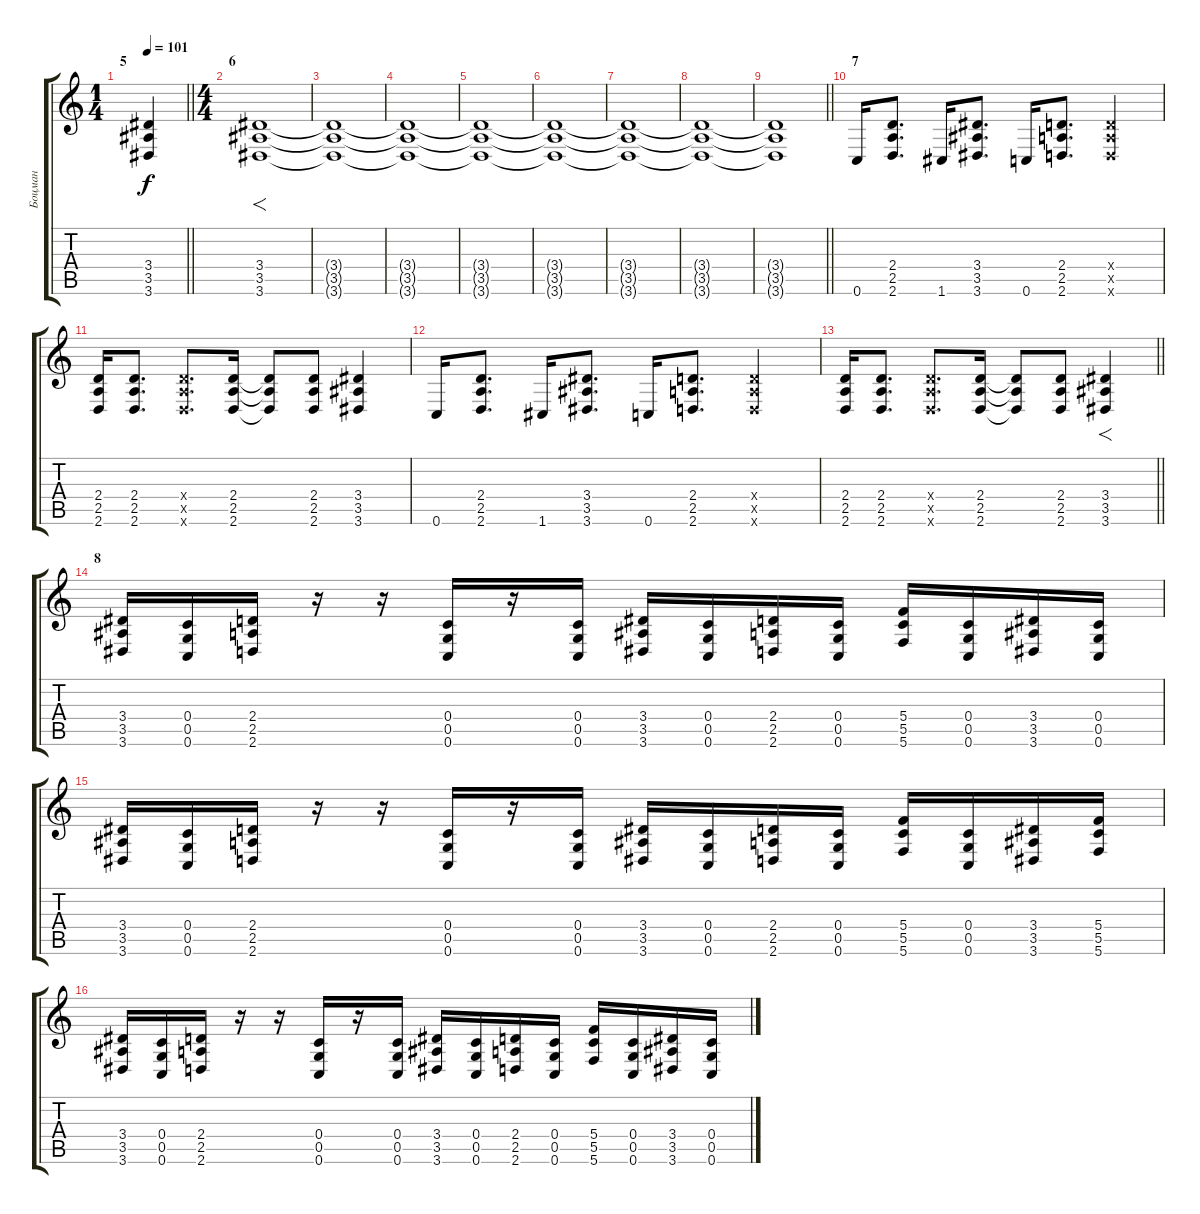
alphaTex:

\track ("Боцман" "Боцман") {instrument distortionguitar}
\staff {score tabs}
\tuning (D4 A3 F3 C3 G2 C2) {hide}
\ts (1 4)
\section ("" "5")
\tempo 101
\clef g2
\barLineRight lightlight
\ks c
(3.4{t} 3.5{t} 3.6{t}).4{dy f} |
\ts (4 4)
\section ("" "6")
(3.4 3.5 3.6).1{f} |
(3.4{t} 3.5{t} 3.6{t}).1 |
(3.4{t} 3.5{t} 3.6{t}).1 |
(3.4{t} 3.5{t} 3.6{t}).1 |
(3.4{t} 3.5{t} 3.6{t}).1 |
(3.4{t} 3.5{t} 3.6{t}).1 |
(3.4{t} 3.5{t} 3.6{t}).1 |
\barLineRight lightlight
(3.4{t} 3.5{t} 3.6{t}).1 |
\section ("" "7")
0.6.16 (2.4 2.5 2.6).8{d} 1.6.16 (3.4 3.5 3.6).8{d} 0.6.16 (2.4 2.5 2.6).8{d} (2.4{x} 2.5{x} 2.6{x}).4 |
(2.4 2.5 2.6).16 (2.4 2.5 2.6).8{d} (2.4{x} 2.5{x} 2.6{x}).8{d} (2.4 2.5 2.6).16 (2.4{t} 2.5{t} 2.6{t}).8 (2.4 2.5 2.6).8 (3.4 3.5 3.6).4 |
0.6.16 (2.4 2.5 2.6).8{d} 1.6.16 (3.4 3.5 3.6).8{d} 0.6.16 (2.4 2.5 2.6).8{d} (2.4{x} 2.5{x} 2.6{x}).4 |
\barLineRight lightlight
(2.4 2.5 2.6).16 (2.4 2.5 2.6).8{d} (2.4{x} 2.5{x} 2.6{x}).8{d} (2.4 2.5 2.6).16 (2.4{t} 2.5{t} 2.6{t}).8 (2.4 2.5 2.6).8 (3.4 3.5 3.6).4{f} |
\section ("" "8")
(3.4 3.5 3.6).16 (0.4 0.5 0.6).16 (2.4 2.5 2.6).16 r.16 r.16 (0.4 0.5 0.6).16 r.16 (0.4 0.5 0.6).16 (3.4 3.5 3.6).16 (0.4 0.5 0.6).16 (2.4 2.5 2.6).16 (0.4 0.5 0.6).16 (5.4 5.5 5.6).16 (0.4 0.5 0.6).16 (3.4 3.5 3.6).16 (0.4 0.5 0.6).16 |
(3.4 3.5 3.6).16 (0.4 0.5 0.6).16 (2.4 2.5 2.6).16 r.16 r.16 (0.4 0.5 0.6).16 r.16 (0.4 0.5 0.6).16 (3.4 3.5 3.6).16 (0.4 0.5 0.6).16 (2.4 2.5 2.6).16 (0.4 0.5 0.6).16 (5.4 5.5 5.6).16 (0.4 0.5 0.6).16 (3.4 3.5 3.6).16 (5.4 5.5 5.6).16 |
(3.4 3.5 3.6).16 (0.4 0.5 0.6).16 (2.4 2.5 2.6).16 r.16 r.16 (0.4 0.5 0.6).16 r.16 (0.4 0.5 0.6).16 (3.4 3.5 3.6).16 (0.4 0.5 0.6).16 (2.4 2.5 2.6).16 (0.4 0.5 0.6).16 (5.4 5.5 5.6).16 (0.4 0.5 0.6).16 (3.4 3.5 3.6).16 (0.4 0.5 0.6).16
